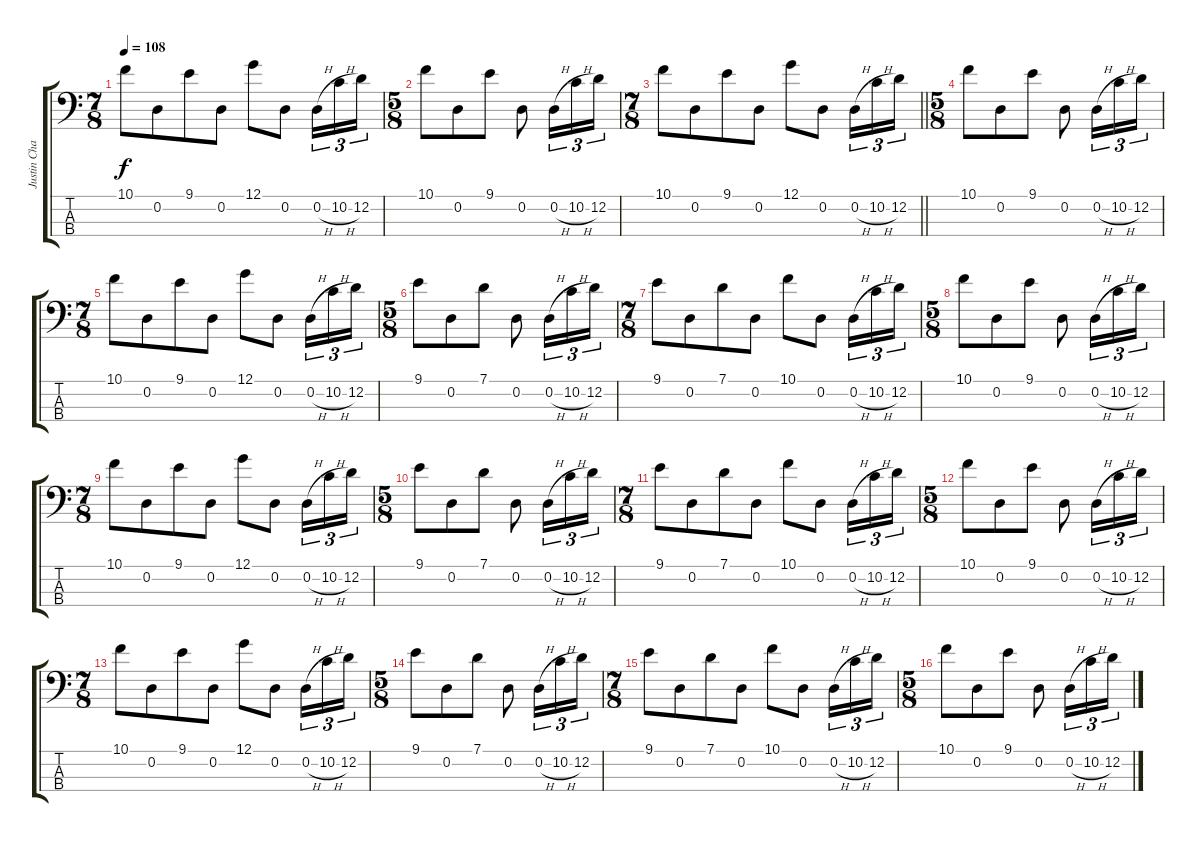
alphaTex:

\track ("Justin Chancellor" "Justin Cha") {instrument electricbasspick}
\staff {score tabs}
\tuning (G2 D2 A1 D1) {hide}
\ts (7 8)
\tempo 108
\clef f4
\ks c
10.1.8{dy f} 0.2.8 9.1.8 0.2.8 12.1.8 0.2.8 0.2{h}.16{tu (3 2)} 10.2{h}.16{tu (3 2)} 12.2.16{tu (3 2)} |
\ts (5 8)
10.1.8 0.2.8 9.1.8 0.2.8 0.2{h}.16{tu (3 2)} 10.2{h}.16{tu (3 2)} 12.2.16{tu (3 2)} |
\ts (7 8)
\barLineRight lightlight
10.1.8 0.2.8 9.1.8 0.2.8 12.1.8 0.2.8 0.2{h}.16{tu (3 2)} 10.2{h}.16{tu (3 2)} 12.2.16{tu (3 2)} |
\ts (5 8)
10.1.8 0.2.8 9.1.8 0.2.8 0.2{h}.16{tu (3 2)} 10.2{h}.16{tu (3 2)} 12.2.16{tu (3 2)} |
\ts (7 8)
10.1.8 0.2.8 9.1.8 0.2.8 12.1.8 0.2.8 0.2{h}.16{tu (3 2)} 10.2{h}.16{tu (3 2)} 12.2.16{tu (3 2)} |
\ts (5 8)
9.1.8 0.2.8 7.1.8 0.2.8 0.2{h}.16{tu (3 2)} 10.2{h}.16{tu (3 2)} 12.2.16{tu (3 2)} |
\ts (7 8)
9.1.8 0.2.8 7.1.8 0.2.8 10.1.8 0.2.8 0.2{h}.16{tu (3 2)} 10.2{h}.16{tu (3 2)} 12.2.16{tu (3 2)} |
\ts (5 8)
10.1.8 0.2.8 9.1.8 0.2.8 0.2{h}.16{tu (3 2)} 10.2{h}.16{tu (3 2)} 12.2.16{tu (3 2)} |
\ts (7 8)
10.1.8 0.2.8 9.1.8 0.2.8 12.1.8 0.2.8 0.2{h}.16{tu (3 2)} 10.2{h}.16{tu (3 2)} 12.2.16{tu (3 2)} |
\ts (5 8)
9.1.8 0.2.8 7.1.8 0.2.8 0.2{h}.16{tu (3 2)} 10.2{h}.16{tu (3 2)} 12.2.16{tu (3 2)} |
\ts (7 8)
9.1.8 0.2.8 7.1.8 0.2.8 10.1.8 0.2.8 0.2{h}.16{tu (3 2)} 10.2{h}.16{tu (3 2)} 12.2.16{tu (3 2)} |
\ts (5 8)
10.1.8 0.2.8 9.1.8 0.2.8 0.2{h}.16{tu (3 2)} 10.2{h}.16{tu (3 2)} 12.2.16{tu (3 2)} |
\ts (7 8)
10.1.8 0.2.8 9.1.8 0.2.8 12.1.8 0.2.8 0.2{h}.16{tu (3 2)} 10.2{h}.16{tu (3 2)} 12.2.16{tu (3 2)} |
\ts (5 8)
9.1.8 0.2.8 7.1.8 0.2.8 0.2{h}.16{tu (3 2)} 10.2{h}.16{tu (3 2)} 12.2.16{tu (3 2)} |
\ts (7 8)
9.1.8 0.2.8 7.1.8 0.2.8 10.1.8 0.2.8 0.2{h}.16{tu (3 2)} 10.2{h}.16{tu (3 2)} 12.2.16{tu (3 2)} |
\ts (5 8)
10.1.8 0.2.8 9.1.8 0.2.8 0.2{h}.16{tu (3 2)} 10.2{h}.16{tu (3 2)} 12.2.16{tu (3 2)}
